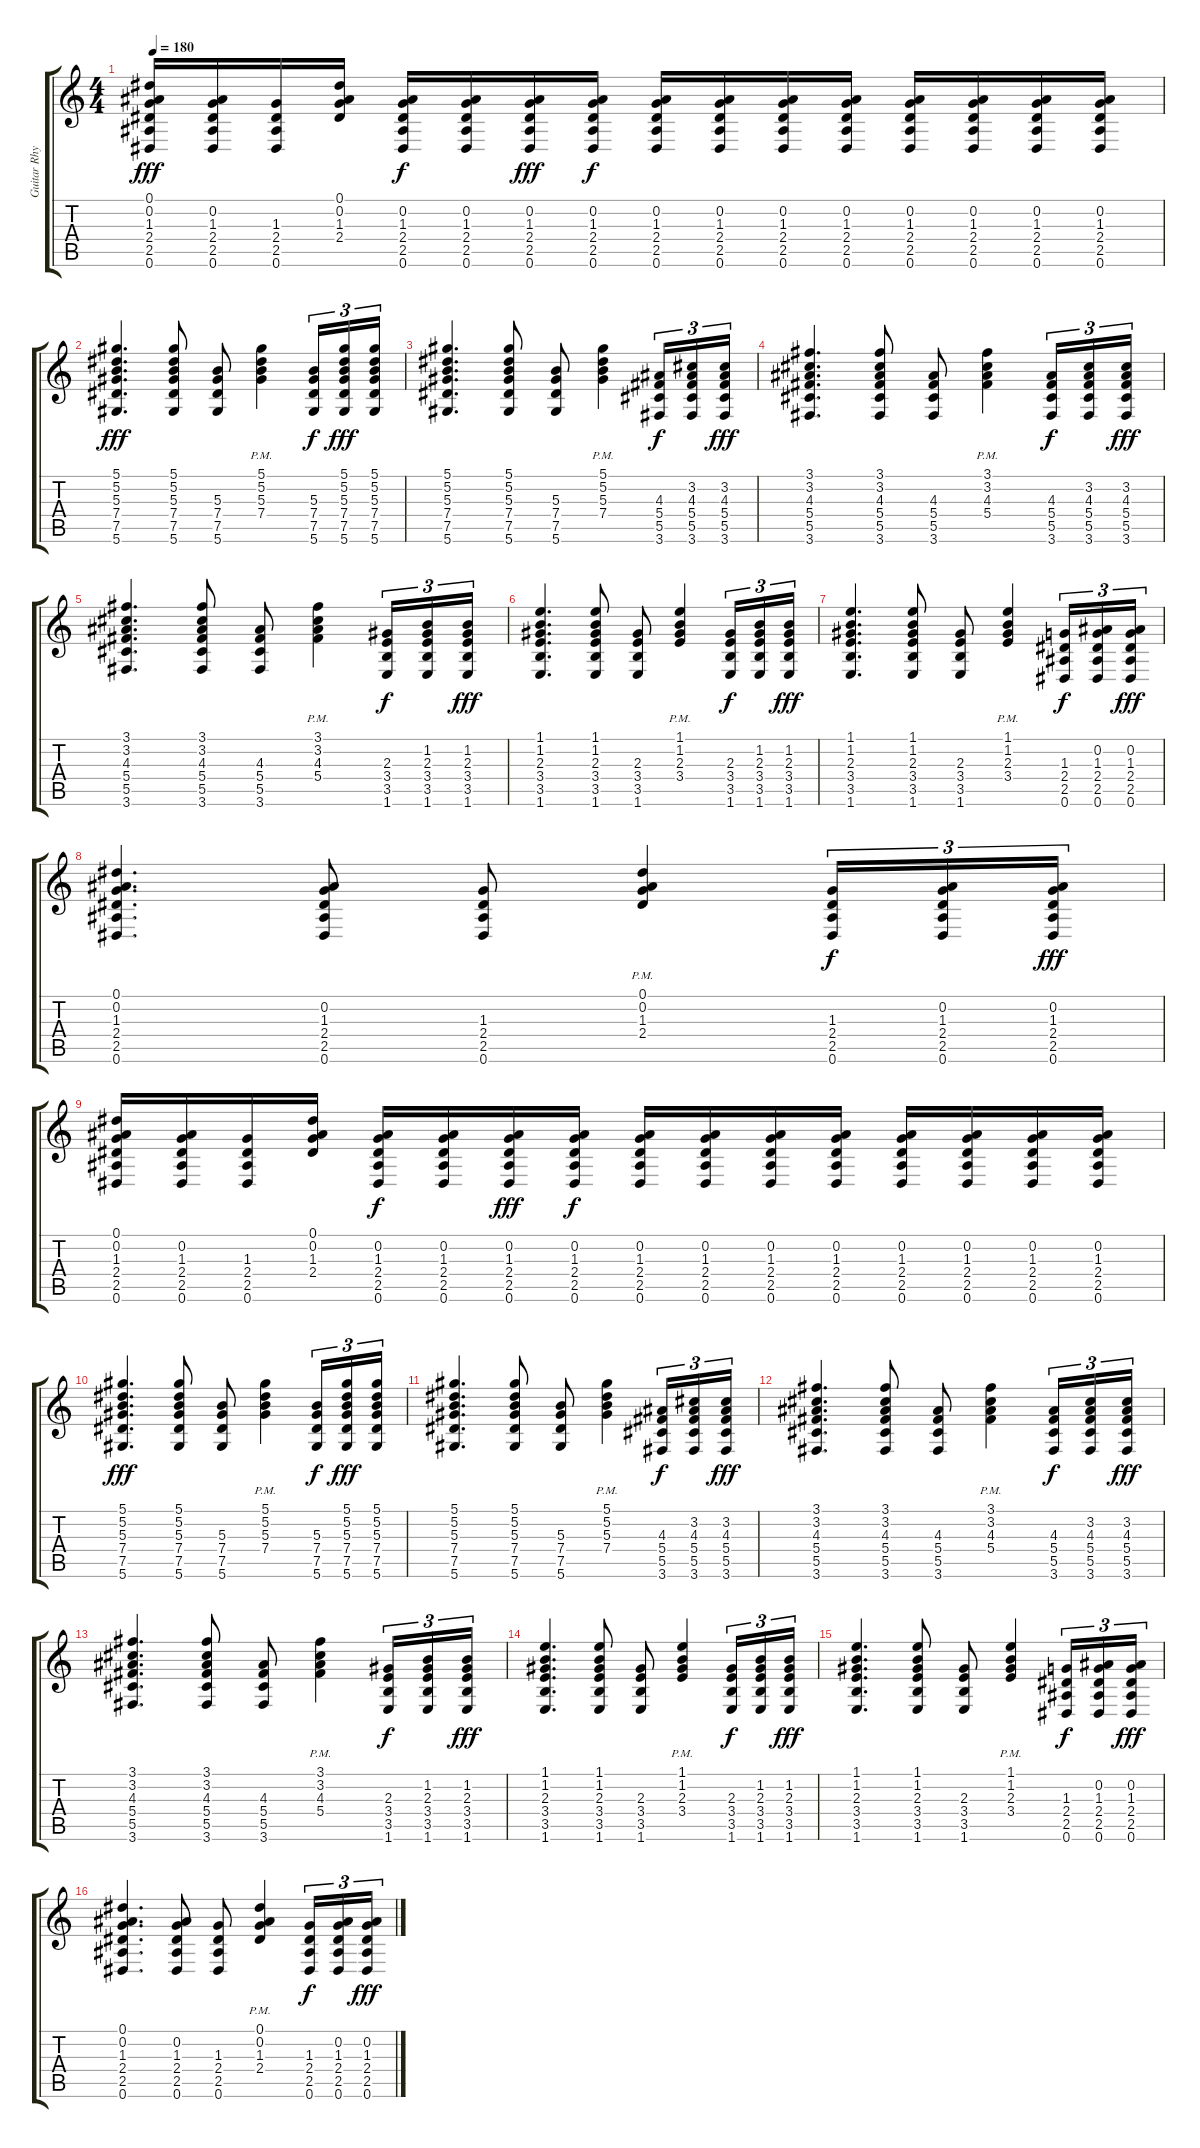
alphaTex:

\track ("Guitar Rhythm" "Guitar Rhy") {instrument acousticguitarnylon}
\staff {score tabs}
\tuning (Eb4 Bb3 Gb3 Db3 Ab2 Eb2) {hide}
\ts (4 4)
\tempo 180
\clef g2
\ks c
(0.1 0.2 1.3 2.4 2.5 0.6).16{dy fff} (0.2 1.3 2.4 2.5 0.6).16 (1.3 2.4 2.5 0.6).16 (0.1 0.2 1.3 2.4).16 (0.2 1.3 2.4 2.5 0.6).16{dy f} (0.2 1.3 2.4 2.5 0.6).16 (0.2 1.3 2.4 2.5 0.6).16{dy fff} (0.2 1.3 2.4 2.5 0.6).16{dy f} (0.2 1.3 2.4 2.5 0.6).16 (0.2 1.3 2.4 2.5 0.6).16 (0.2 1.3 2.4 2.5 0.6).16 (0.2 1.3 2.4 2.5 0.6).16 (0.2 1.3 2.4 2.5 0.6).16 (0.2 1.3 2.4 2.5 0.6).16 (0.2 1.3 2.4 2.5 0.6).16 (0.2 1.3 2.4 2.5 0.6).16 |
(5.1 5.2 5.3 7.4 7.5 5.6).4{d dy fff} (5.1 5.2 5.3 7.4 7.5 5.6).8 (5.3 7.4 7.5 5.6).8 (5.1{pm} 5.2{pm} 5.3{pm} 7.4{pm}).4 (5.3 7.4 7.5 5.6).16{tu (3 2) dy f} (5.1 5.2 5.3 7.4 7.5 5.6).16{tu (3 2) dy fff} (5.1 5.2 5.3 7.4 7.5 5.6).16{tu (3 2)} |
(5.1 5.2 5.3 7.4 7.5 5.6).4{d} (5.1 5.2 5.3 7.4 7.5 5.6).8 (5.3 7.4 7.5 5.6).8 (5.1{pm} 5.2{pm} 5.3{pm} 7.4{pm}).4 (4.3 5.4 5.5 3.6).16{tu (3 2) dy f} (3.2 4.3 5.4 5.5 3.6).16{tu (3 2)} (3.2 4.3 5.4 5.5 3.6).16{tu (3 2) dy fff} |
(3.1 3.2 4.3 5.4 5.5 3.6).4{d} (3.1 3.2 4.3 5.4 5.5 3.6).8 (4.3 5.4 5.5 3.6).8 (3.1{pm} 3.2{pm} 4.3{pm} 5.4{pm}).4 (4.3 5.4 5.5 3.6).16{tu (3 2) dy f} (3.2 4.3 5.4 5.5 3.6).16{tu (3 2)} (3.2 4.3 5.4 5.5 3.6).16{tu (3 2) dy fff} |
(3.1 3.2 4.3 5.4 5.5 3.6).4{d} (3.1 3.2 4.3 5.4 5.5 3.6).8 (4.3 5.4 5.5 3.6).8 (3.1{pm} 3.2{pm} 4.3{pm} 5.4{pm}).4 (2.3 3.4 3.5 1.6).16{tu (3 2) dy f} (1.2 2.3 3.4 3.5 1.6).16{tu (3 2)} (1.2 2.3 3.4 3.5 1.6).16{tu (3 2) dy fff} |
(1.1 1.2 2.3 3.4 3.5 1.6).4{d} (1.1 1.2 2.3 3.4 3.5 1.6).8 (2.3 3.4 3.5 1.6).8 (1.1{pm} 1.2{pm} 2.3{pm} 3.4{pm}).4 (2.3 3.4 3.5 1.6).16{tu (3 2) dy f} (1.2 2.3 3.4 3.5 1.6).16{tu (3 2)} (1.2 2.3 3.4 3.5 1.6).16{tu (3 2) dy fff} |
(1.1 1.2 2.3 3.4 3.5 1.6).4{d} (1.1 1.2 2.3 3.4 3.5 1.6).8 (2.3 3.4 3.5 1.6).8 (1.1{pm} 1.2{pm} 2.3{pm} 3.4{pm}).4 (1.3 2.4 2.5 0.6).16{tu (3 2) dy f} (0.2 1.3 2.4 2.5 0.6).16{tu (3 2)} (0.2 1.3 2.4 2.5 0.6).16{tu (3 2) dy fff} |
(0.1 0.2 1.3 2.4 2.5 0.6).4{d} (0.2 1.3 2.4 2.5 0.6).8 (1.3 2.4 2.5 0.6).8 (0.1{pm} 0.2{pm} 1.3{pm} 2.4{pm}).4 (1.3 2.4 2.5 0.6).16{tu (3 2) dy f} (0.2 1.3 2.4 2.5 0.6).16{tu (3 2)} (0.2 1.3 2.4 2.5 0.6).16{tu (3 2) dy fff} |
(0.1 0.2 1.3 2.4 2.5 0.6).16 (0.2 1.3 2.4 2.5 0.6).16 (1.3 2.4 2.5 0.6).16 (0.1 0.2 1.3 2.4).16 (0.2 1.3 2.4 2.5 0.6).16{dy f} (0.2 1.3 2.4 2.5 0.6).16 (0.2 1.3 2.4 2.5 0.6).16{dy fff} (0.2 1.3 2.4 2.5 0.6).16{dy f} (0.2 1.3 2.4 2.5 0.6).16 (0.2 1.3 2.4 2.5 0.6).16 (0.2 1.3 2.4 2.5 0.6).16 (0.2 1.3 2.4 2.5 0.6).16 (0.2 1.3 2.4 2.5 0.6).16 (0.2 1.3 2.4 2.5 0.6).16 (0.2 1.3 2.4 2.5 0.6).16 (0.2 1.3 2.4 2.5 0.6).16 |
(5.1 5.2 5.3 7.4 7.5 5.6).4{d dy fff} (5.1 5.2 5.3 7.4 7.5 5.6).8 (5.3 7.4 7.5 5.6).8 (5.1{pm} 5.2{pm} 5.3{pm} 7.4{pm}).4 (5.3 7.4 7.5 5.6).16{tu (3 2) dy f} (5.1 5.2 5.3 7.4 7.5 5.6).16{tu (3 2) dy fff} (5.1 5.2 5.3 7.4 7.5 5.6).16{tu (3 2)} |
(5.1 5.2 5.3 7.4 7.5 5.6).4{d} (5.1 5.2 5.3 7.4 7.5 5.6).8 (5.3 7.4 7.5 5.6).8 (5.1{pm} 5.2{pm} 5.3{pm} 7.4{pm}).4 (4.3 5.4 5.5 3.6).16{tu (3 2) dy f} (3.2 4.3 5.4 5.5 3.6).16{tu (3 2)} (3.2 4.3 5.4 5.5 3.6).16{tu (3 2) dy fff} |
(3.1 3.2 4.3 5.4 5.5 3.6).4{d} (3.1 3.2 4.3 5.4 5.5 3.6).8 (4.3 5.4 5.5 3.6).8 (3.1{pm} 3.2{pm} 4.3{pm} 5.4{pm}).4 (4.3 5.4 5.5 3.6).16{tu (3 2) dy f} (3.2 4.3 5.4 5.5 3.6).16{tu (3 2)} (3.2 4.3 5.4 5.5 3.6).16{tu (3 2) dy fff} |
(3.1 3.2 4.3 5.4 5.5 3.6).4{d} (3.1 3.2 4.3 5.4 5.5 3.6).8 (4.3 5.4 5.5 3.6).8 (3.1{pm} 3.2{pm} 4.3{pm} 5.4{pm}).4 (2.3 3.4 3.5 1.6).16{tu (3 2) dy f} (1.2 2.3 3.4 3.5 1.6).16{tu (3 2)} (1.2 2.3 3.4 3.5 1.6).16{tu (3 2) dy fff} |
(1.1 1.2 2.3 3.4 3.5 1.6).4{d} (1.1 1.2 2.3 3.4 3.5 1.6).8 (2.3 3.4 3.5 1.6).8 (1.1{pm} 1.2{pm} 2.3{pm} 3.4{pm}).4 (2.3 3.4 3.5 1.6).16{tu (3 2) dy f} (1.2 2.3 3.4 3.5 1.6).16{tu (3 2)} (1.2 2.3 3.4 3.5 1.6).16{tu (3 2) dy fff} |
(1.1 1.2 2.3 3.4 3.5 1.6).4{d} (1.1 1.2 2.3 3.4 3.5 1.6).8 (2.3 3.4 3.5 1.6).8 (1.1{pm} 1.2{pm} 2.3{pm} 3.4{pm}).4 (1.3 2.4 2.5 0.6).16{tu (3 2) dy f} (0.2 1.3 2.4 2.5 0.6).16{tu (3 2)} (0.2 1.3 2.4 2.5 0.6).16{tu (3 2) dy fff} |
(0.1 0.2 1.3 2.4 2.5 0.6).4{d} (0.2 1.3 2.4 2.5 0.6).8 (1.3 2.4 2.5 0.6).8 (0.1{pm} 0.2{pm} 1.3{pm} 2.4{pm}).4 (1.3 2.4 2.5 0.6).16{tu (3 2) dy f} (0.2 1.3 2.4 2.5 0.6).16{tu (3 2)} (0.2 1.3 2.4 2.5 0.6).16{tu (3 2) dy fff}
